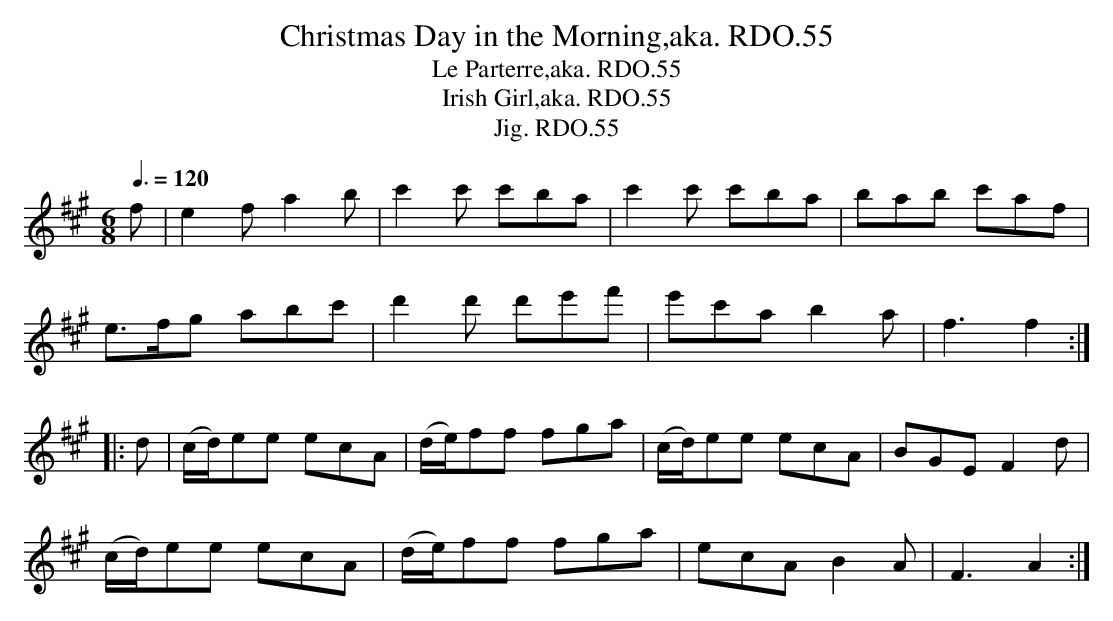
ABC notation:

X:1
T:Christmas Day in the Morning,aka. RDO.55
T:Le Parterre,aka. RDO.55
T:Irish Girl,aka. RDO.55
T:Jig. RDO.55
M:6/8
L:1/8
Q:3/8=120
K:A
f|e2fa2b|c'2c' c'ba|c'2c' c'ba|bab c'af|
e>fg abc'|d'2d' d'e'f'|e'c'a b2a|f3 f2:|
|:d|(c/d/)ee ecA|(d/e/)ff fga|(c/d/)ee ecA|BGE F2d|
(c/d/)ee ecA|(d/e/)ff fga|ecA B2A|F3A2:|
